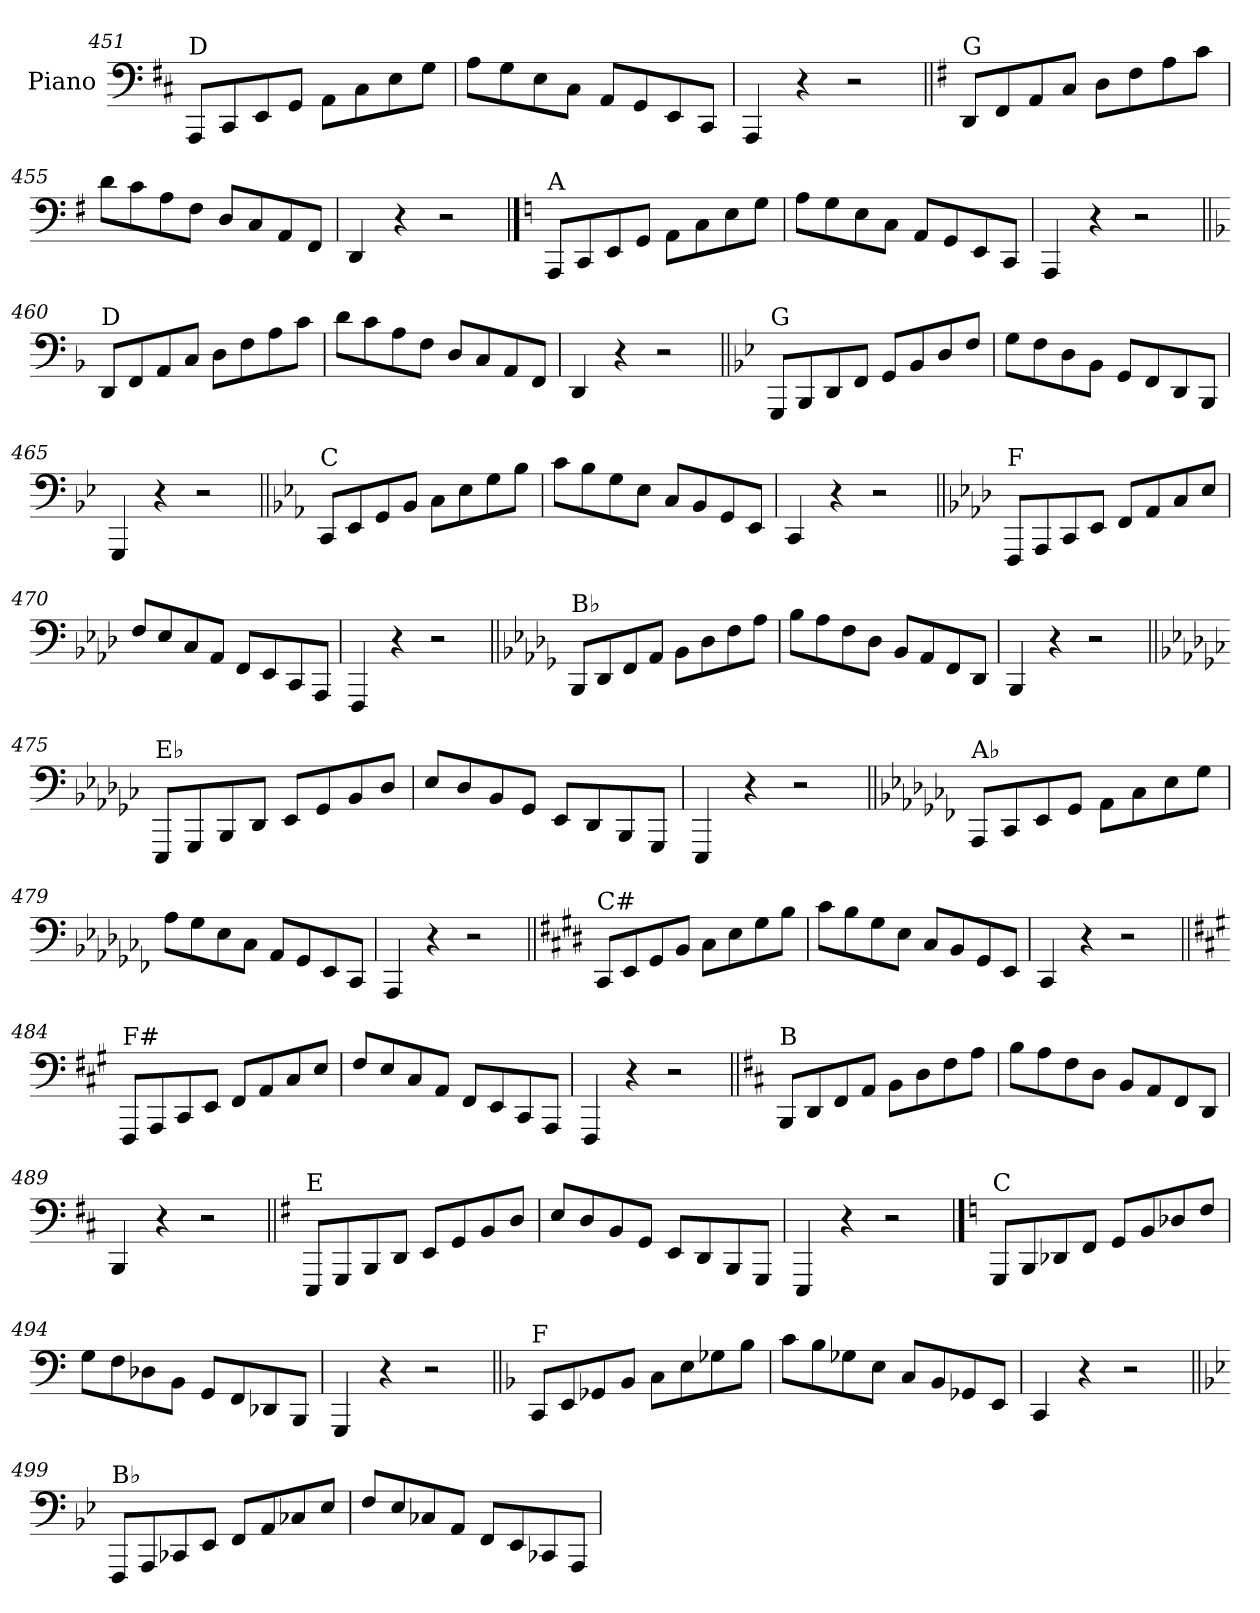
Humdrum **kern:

**kern
*part1
*staff1
*I"Piano
*I'Pno.
!!LO:LB:g=z
*clefF4
*k[f#c#]
=451
!LO:TX:a:t=D
8AAA/L
8CC#/
8EE/
8GG/J
8AA\L
8C#\
8E\
8G\J
=452
8A\L
8G\
8E\
8C#\J
8AA/L
8GG/
8EE/
8CC#/J
=453
4AAA/
4r
2r
=454||
*k[f#]
!LO:TX:a:t=G
8DD/L
8FF#/
8AA/
8C/J
8D\L
8F#\
8A\
8c\J
=455
8d\L
8c\
8A\
8F#\J
8D/L
8C/
8AA/
8FF#/J
=456
4DD/
4r
2r
!!LO:PB:g=z
==457
*k[]
!LO:TX:a:t=A
8AAA/L
8CC/
8EE/
8GG/J
8AA\L
8C\
8E\
8G\J
=458
8A\L
8G\
8E\
8C\J
8AA/L
8GG/
8EE/
8CC/J
=459
4AAA/
4r
2r
=460||
*k[b-]
!LO:TX:a:t=D
8DD/L
8FF/
8AA/
8C/J
8D\L
8F\
8A\
8c\J
=461
8d\L
8c\
8A\
8F\J
8D/L
8C/
8AA/
8FF/J
=462
4DD/
4r
2r
!!LO:LB:g=z
=463||
*k[b-e-]
!LO:TX:a:t=G
8GGG/L
8BBB-/
8DD/
8FF/J
8GG/L
8BB-/
8D/
8F/J
=464
8G\L
8F\
8D\
8BB-\J
8GG/L
8FF/
8DD/
8BBB-/J
=465
4GGG/
4r
2r
=466||
*k[b-e-a-]
!LO:TX:a:t=C
8CC/L
8EE-/
8GG/
8BB-/J
8C\L
8E-\
8G\
8B-\J
=467
8c\L
8B-\
8G\
8E-\J
8C/L
8BB-/
8GG/
8EE-/J
=468
4CC/
4r
2r
!!LO:LB:g=z
=469||
*k[b-e-a-d-]
!LO:TX:a:t=F
8FFF/L
8AAA-/
8CC/
8EE-/J
8FF/L
8AA-/
8C/
8E-/J
=470
8F/L
8E-/
8C/
8AA-/J
8FF/L
8EE-/
8CC/
8AAA-/J
=471
4FFF/
4r
2r
=472||
*k[b-e-a-d-g-]
!LO:TX:a:t=B♭
8BBB-/L
8DD-/
8FF/
8AA-/J
8BB-\L
8D-\
8F\
8A-\J
=473
8B-\L
8A-\
8F\
8D-\J
8BB-/L
8AA-/
8FF/
8DD-/J
=474
4BBB-/
4r
2r
!!LO:LB:g=z
=475||
*k[b-e-a-d-g-c-]
!LO:TX:a:t=E♭
8EEE-/L
8GGG-/
8BBB-/
8DD-/J
8EE-/L
8GG-/
8BB-/
8D-/J
=476
8E-/L
8D-/
8BB-/
8GG-/J
8EE-/L
8DD-/
8BBB-/
8GGG-/J
=477
4EEE-/
4r
2r
=478||
*k[b-e-a-d-g-c-f-]
!LO:TX:a:t=A♭
8AAA-/L
8CC-/
8EE-/
8GG-/J
8AA-\L
8C-\
8E-\
8G-\J
=479
8A-\L
8G-\
8E-\
8C-\J
8AA-/L
8GG-/
8EE-/
8CC-/J
=480
4AAA-/
4r
2r
!!LO:LB:g=z
=481||
*k[f#c#g#d#]
!LO:TX:a:t=C#
8CC#/L
8EE/
8GG#/
8BB/J
8C#\L
8E\
8G#\
8B\J
=482
8c#\L
8B\
8G#\
8E\J
8C#/L
8BB/
8GG#/
8EE/J
=483
4CC#/
4r
2r
=484||
*k[f#c#g#]
!LO:TX:a:t=F#
8FFF#/L
8AAA/
8CC#/
8EE/J
8FF#/L
8AA/
8C#/
8E/J
=485
8F#/L
8E/
8C#/
8AA/J
8FF#/L
8EE/
8CC#/
8AAA/J
=486
4FFF#/
4r
2r
!!LO:LB:g=z
=487||
*k[f#c#]
!LO:TX:a:t=B
8BBB/L
8DD/
8FF#/
8AA/J
8BB\L
8D\
8F#\
8A\J
=488
8B\L
8A\
8F#\
8D\J
8BB/L
8AA/
8FF#/
8DD/J
=489
4BBB/
4r
2r
=490||
*k[f#]
!LO:TX:a:t=E
8EEE/L
8GGG/
8BBB/
8DD/J
8EE/L
8GG/
8BB/
8D/J
=491
8E/L
8D/
8BB/
8GG/J
8EE/L
8DD/
8BBB/
8GGG/J
=492
4EEE/
4r
2r
!!LO:PB:g=z
==493
*k[]
!LO:TX:a:t=C
8GGG/L
8BBB/
8DD-X/
8FF/J
8GG/L
8BB/
8D-X/
8F/J
=494
8G\L
8F\
8D-X\
8BB\J
8GG/L
8FF/
8DD-X/
8BBB/J
=495
4GGG/
4r
2r
=496||
*k[b-]
!LO:TX:a:t=F
8CC/L
8EE/
8GG-X/
8BB-/J
8C\L
8E\
8G-X\
8B-\J
=497
8c\L
8B-\
8G-X\
8E\J
8C/L
8BB-/
8GG-X/
8EE/J
=498
4CC/
4r
2r
!!LO:LB:g=z
=499||
*k[b-e-]
!LO:TX:a:t=B♭
8FFF/L
8AAA/
8CC-X/
8EE-/J
8FF/L
8AA/
8C-X/
8E-/J
=500
8F/L
8E-/
8C-X/
8AA/J
8FF/L
8EE-/
8CC-X/
8AAA/J
=
*-
